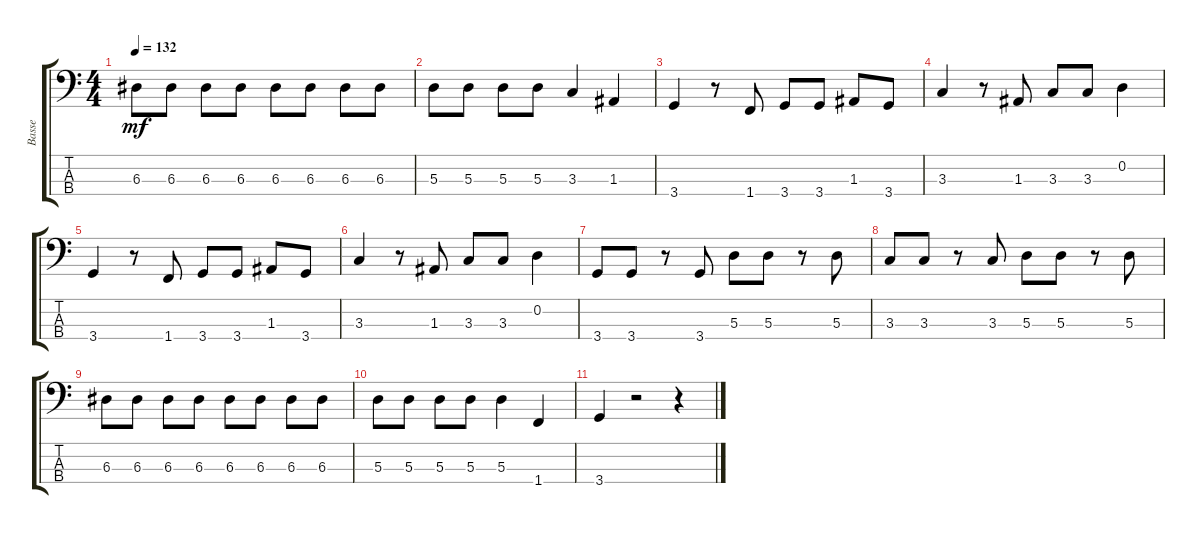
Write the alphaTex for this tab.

\track ("Basse" "Basse") {instrument electricbassfinger}
\staff {score tabs}
\tuning (G2 D2 A1 E1) {hide}
\ts (4 4)
\tempo 132
\clef f4
\ks c
6.3.8{dy mf} 6.3.8 6.3.8 6.3.8 6.3.8 6.3.8 6.3.8 6.3.8 |
5.3.8 5.3.8 5.3.8 5.3.8 3.3.4 1.3.4 |
3.4.4 r.8 1.4.8 3.4.8 3.4.8 1.3.8 3.4.8 |
3.3.4 r.8 1.3.8 3.3.8 3.3.8 0.2.4 |
3.4.4 r.8 1.4.8 3.4.8 3.4.8 1.3.8 3.4.8 |
3.3.4 r.8 1.3.8 3.3.8 3.3.8 0.2.4 |
3.4.8 3.4.8 r.8 3.4.8 5.3.8 5.3.8 r.8 5.3.8 |
3.3.8 3.3.8 r.8 3.3.8 5.3.8 5.3.8 r.8 5.3.8 |
6.3.8 6.3.8 6.3.8 6.3.8 6.3.8 6.3.8 6.3.8 6.3.8 |
5.3.8 5.3.8 5.3.8 5.3.8 5.3.4 1.4.4 |
3.4.4 r.2 r.4
